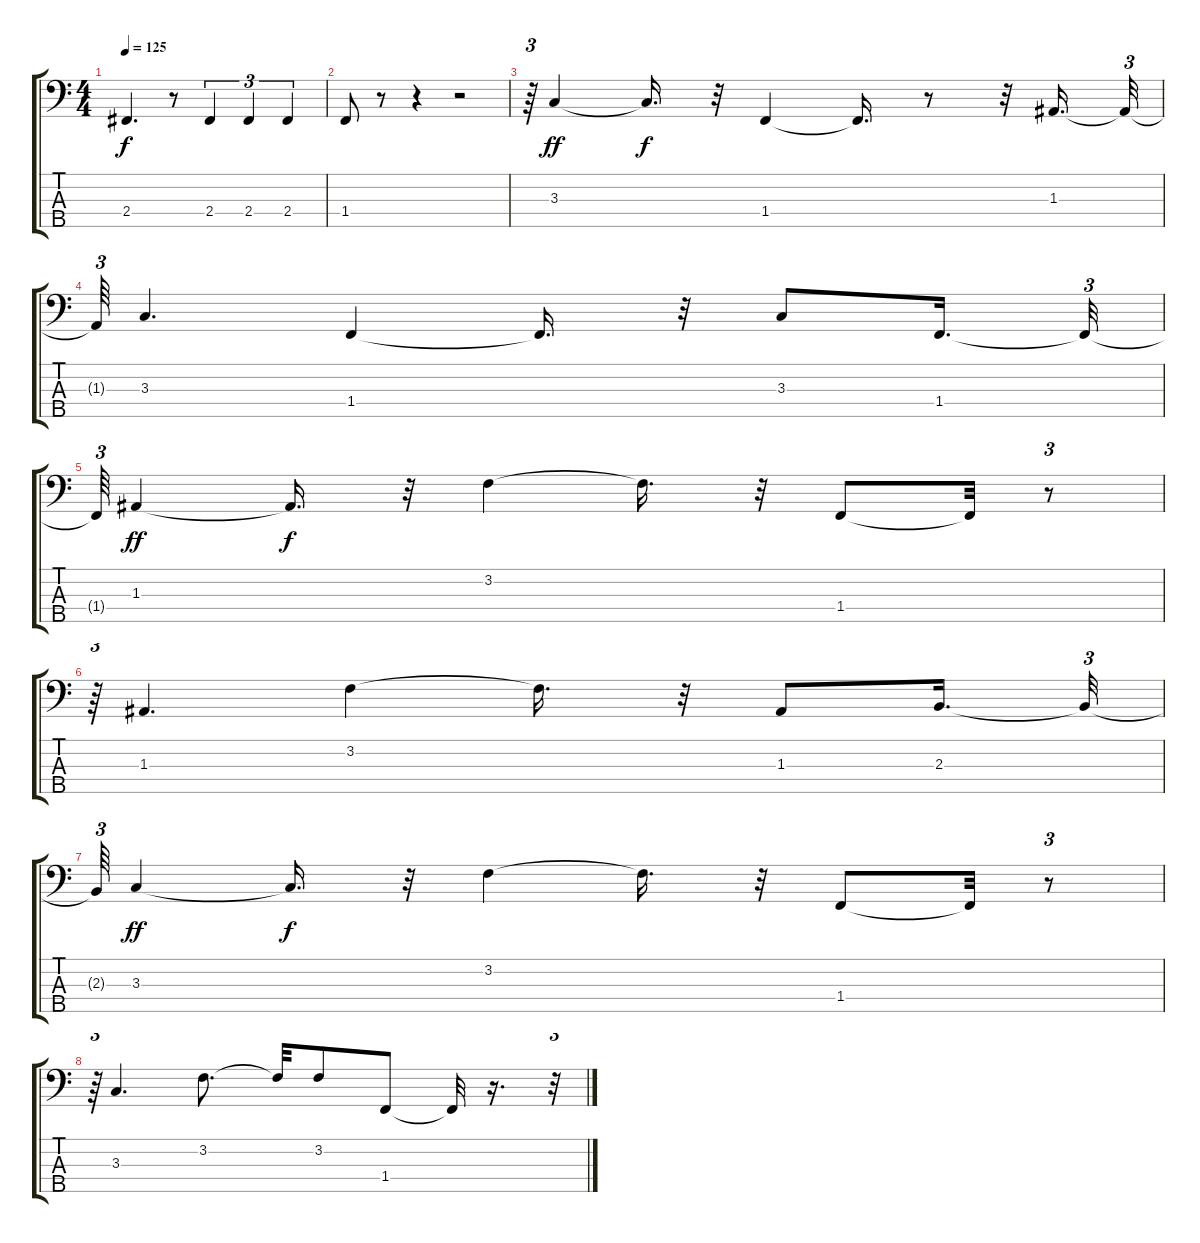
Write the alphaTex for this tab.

\track "" {instrument electricbassfinger}
\staff {score tabs}
\tuning (G2 D2 A1 E1 B0) {hide}
\ts (4 4)
\tempo 125
\clef f4
\ks c
2.4.4{d dy f} r.8 2.4.4{tu (3 2)} 2.4.4{tu (3 2)} 2.4.4{tu (3 2)} |
1.4.8 r.8 r.4 r.2 |
r.64{tu (3 2)} 3.3.4{dy ff} 3.3{t}.16{d dy f} r.32 1.4.4 1.4{t}.16{d} r.8 r.32 1.3.16{d} 1.3{t}.32{tu (3 2)} |
1.3{t}.64{tu (3 2)} 3.3.4{d} 1.4.4 1.4{t}.16{d} r.32 3.3.8 1.4.16{d} 1.4{t}.32{tu (3 2)} |
1.4{t}.64{tu (3 2)} 1.3.4{dy ff} 1.3{t}.16{d dy f} r.32 3.2.4 3.2{t}.16{d} r.32 1.4.8 1.4{t}.32 r.8{tu (3 2)} |
r.64{tu (3 2)} 1.3.4{d} 3.2.4 3.2{t}.16{d} r.32 1.3.8 2.3.16{d} 2.3{t}.32{tu (3 2)} |
2.3{t}.64{tu (3 2)} 3.3.4{dy ff} 3.3{t}.16{d dy f} r.32 3.2.4 3.2{t}.16{d} r.32 1.4.8 1.4{t}.32 r.8{tu (3 2)} |
r.64{tu (3 2)} 3.3.4{d} 3.2.8{d} 3.2{t}.32 3.2.8 1.4.8 1.4{t}.32 r.16{d} r.32{tu (3 2)}
